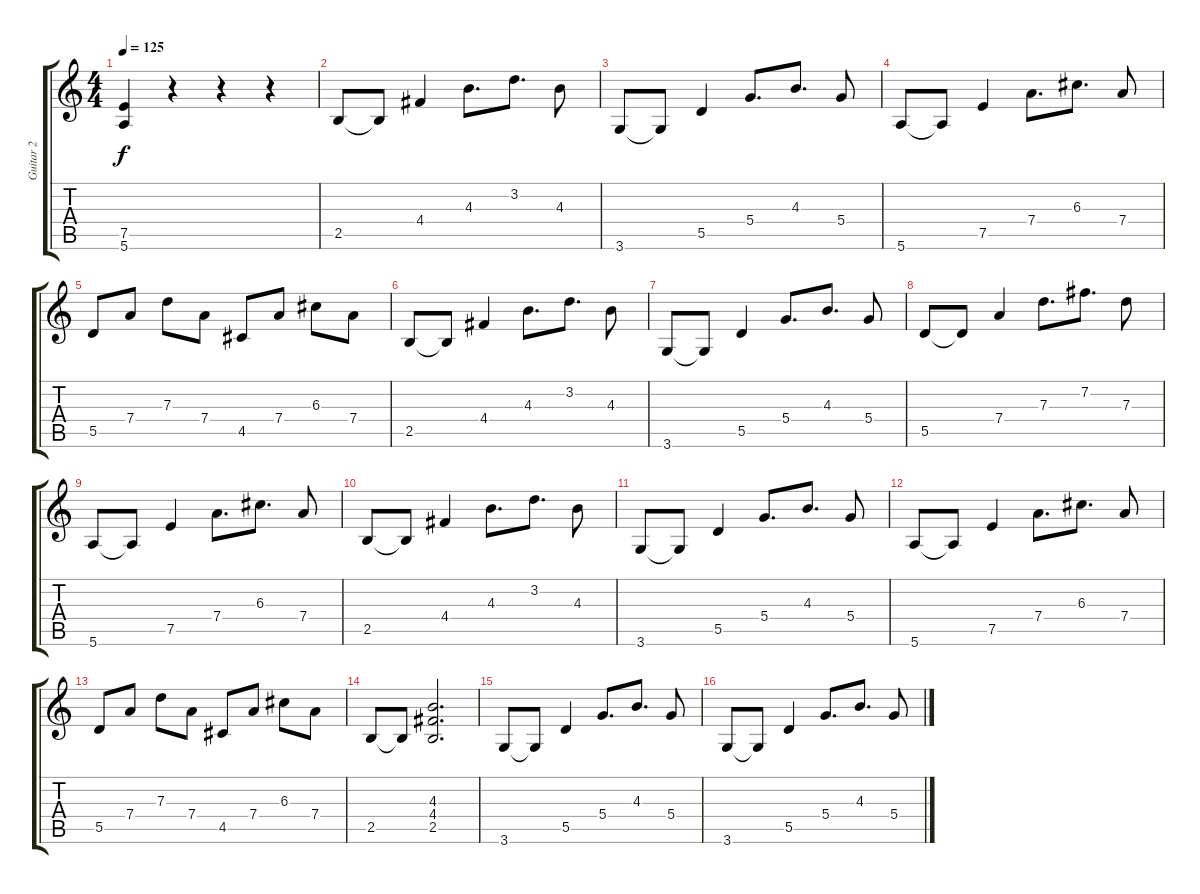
\track ("Guitar 2" "Guitar 2") {instrument distortionguitar}
\staff {score tabs}
\tuning (E4 B3 G3 D3 A2 E2) {hide}
\ts (4 4)
\tempo 125
\clef g2
\ks c
(7.5 5.6).4{dy f} r.4 r.4 r.4 |
2.5.8 2.5{t}.8 4.4.4 4.3.8{d} 3.2.8{d} 4.3.8 |
3.6.8 3.6{t}.8 5.5.4 5.4.8{d} 4.3.8{d} 5.4.8 |
5.6.8 5.6{t}.8 7.5.4 7.4.8{d} 6.3.8{d} 7.4.8 |
5.5.8 7.4.8 7.3.8 7.4.8 4.5.8 7.4.8 6.3.8 7.4.8 |
2.5.8 2.5{t}.8 4.4.4 4.3.8{d} 3.2.8{d} 4.3.8 |
3.6.8 3.6{t}.8 5.5.4 5.4.8{d} 4.3.8{d} 5.4.8 |
5.5.8 5.5{t}.8 7.4.4 7.3.8{d} 7.2.8{d} 7.3.8 |
5.6.8 5.6{t}.8 7.5.4 7.4.8{d} 6.3.8{d} 7.4.8 |
2.5.8 2.5{t}.8 4.4.4 4.3.8{d} 3.2.8{d} 4.3.8 |
3.6.8 3.6{t}.8 5.5.4 5.4.8{d} 4.3.8{d} 5.4.8 |
5.6.8 5.6{t}.8 7.5.4 7.4.8{d} 6.3.8{d} 7.4.8 |
5.5.8 7.4.8 7.3.8 7.4.8 4.5.8 7.4.8 6.3.8 7.4.8 |
2.5.8 2.5{t}.8 (4.3 4.4 2.5).2{d} |
3.6.8 3.6{t}.8 5.5.4 5.4.8{d} 4.3.8{d} 5.4.8 |
3.6.8 3.6{t}.8 5.5.4 5.4.8{d} 4.3.8{d} 5.4.8
